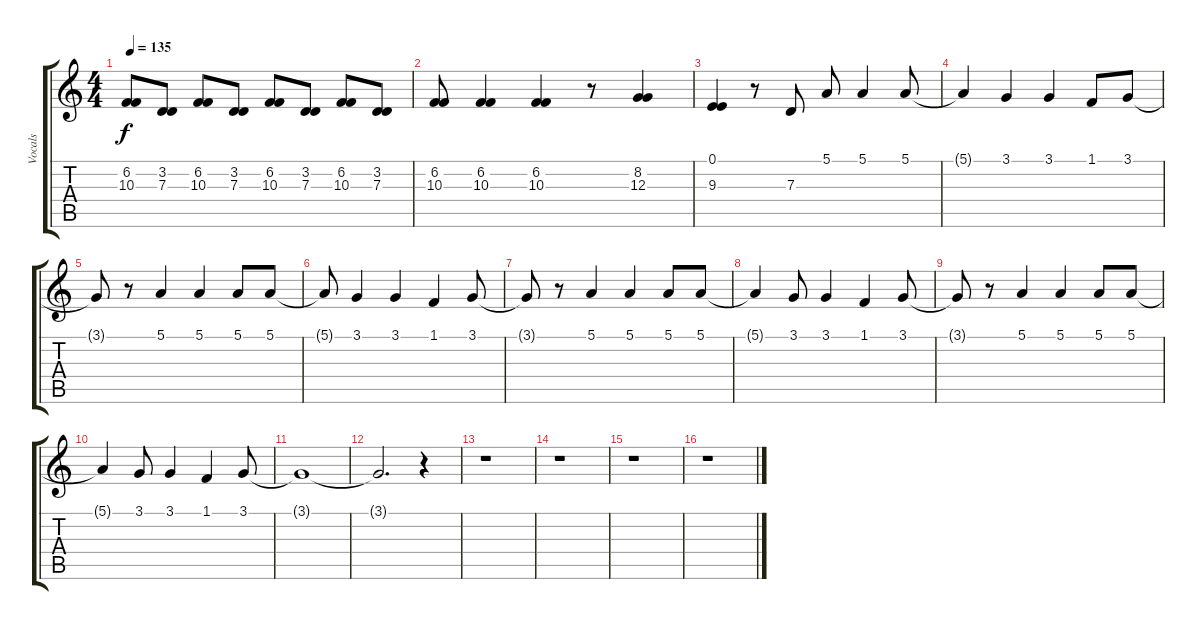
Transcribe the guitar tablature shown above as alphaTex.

\track ("Vocals" "Vocals") {instrument flute}
\staff {score tabs}
\tuning (E4 B3 G3 D3 A2 E2) {hide}
\ts (4 4)
\tempo 135
\clef g2
\ks c
(6.2{t} 10.3{t}).8{dy f} (3.2 7.3).8 (6.2 10.3).8 (3.2 7.3).8 (6.2 10.3).8 (3.2 7.3).8 (6.2 10.3).8 (3.2 7.3).8 |
(6.2 10.3).8 (6.2 10.3).4 (6.2 10.3).4 r.8 (8.2 12.3).4 |
(0.1 9.3).4 r.8 7.3.8 5.1.8 5.1.4 5.1.8 |
5.1{t}.4 3.1.4 3.1.4 1.1.8 3.1.8 |
3.1{t}.8 r.8 5.1.4 5.1.4 5.1.8 5.1.8 |
5.1{t}.8 3.1.4 3.1.4 1.1.4 3.1.8 |
3.1{t}.8 r.8 5.1.4 5.1.4 5.1.8 5.1.8 |
5.1{t}.4 3.1.8 3.1.4 1.1.4 3.1.8 |
3.1{t}.8 r.8 5.1.4 5.1.4 5.1.8 5.1.8 |
5.1{t}.4 3.1.8 3.1.4 1.1.4 3.1.8 |
3.1{t}.1 |
3.1{t}.2{d} r.4 |
r.1 |
r.1 |
r.1 |
r.1
